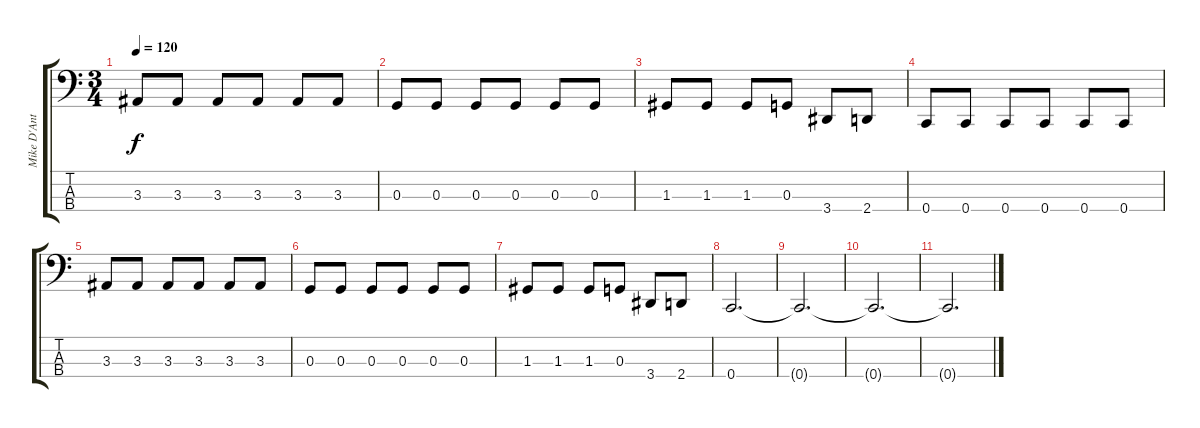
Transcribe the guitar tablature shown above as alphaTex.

\track ("Mike D'Antonio" "Mike D'Ant") {instrument electricbasspick}
\staff {score tabs}
\tuning (F2 C2 G1 C1) {hide}
\ts (3 4)
\tempo 120
\clef f4
\ks c
3.3.8{dy f} 3.3.8 3.3.8 3.3.8 3.3.8 3.3.8 |
0.3.8 0.3.8 0.3.8 0.3.8 0.3.8 0.3.8 |
1.3.8 1.3.8 1.3.8 0.3.8 3.4.8 2.4.8 |
0.4.8 0.4.8 0.4.8 0.4.8 0.4.8 0.4.8 |
3.3.8 3.3.8 3.3.8 3.3.8 3.3.8 3.3.8 |
0.3.8 0.3.8 0.3.8 0.3.8 0.3.8 0.3.8 |
1.3.8 1.3.8 1.3.8 0.3.8 3.4.8 2.4.8 |
0.4.2{d volume 0} |
0.4{t}.2{d} |
0.4{t}.2{d} |
0.4{t}.2{d}
